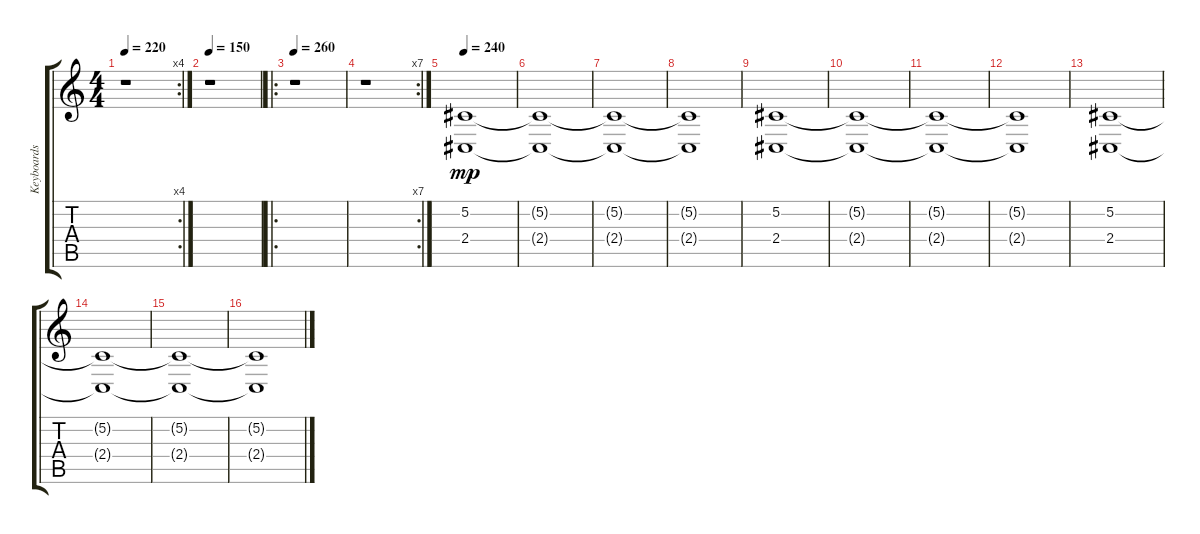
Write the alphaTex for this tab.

\track ("Keyboards" "Keyboards") {instrument voiceoohs}
\staff {score tabs}
\tuning (Db4 Ab3 E3 B2 Gb2 Db2) {hide}
\rc 4
\ts (4 4)
\tempo 220
\clef g2
\ks c
r.1{dy f} |
\tempo 150
r.1 |
\ro
\tempo 260
r.1 |
\rc 7
r.1 |
\tempo 240
(5.2 2.4).1{dy mp} |
(5.2{t} 2.4{t}).1 |
(5.2{t} 2.4{t}).1 |
(5.2{t} 2.4{t}).1 |
(5.2 2.4).1 |
(5.2{t} 2.4{t}).1 |
(5.2{t} 2.4{t}).1 |
(5.2{t} 2.4{t}).1 |
(5.2 2.4).1 |
(5.2{t} 2.4{t}).1 |
(5.2{t} 2.4{t}).1 |
(5.2{t} 2.4{t}).1
